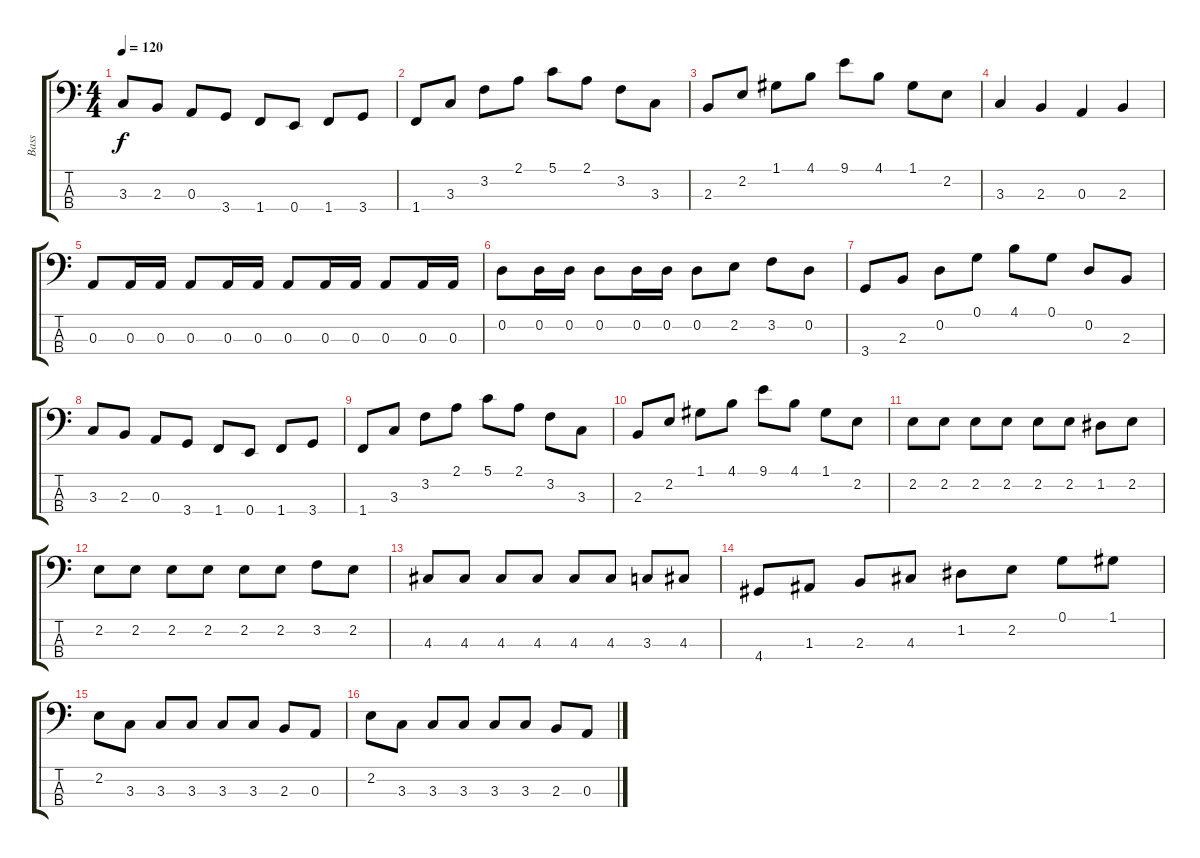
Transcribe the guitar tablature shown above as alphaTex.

\track ("Bass" "Bass") {instrument electricbasspick}
\staff {score tabs}
\tuning (G2 D2 A1 E1) {hide}
\ts (4 4)
\tempo 120
\clef f4
\ks c
3.3.8{dy f} 2.3.8 0.3.8 3.4.8 1.4.8 0.4.8 1.4.8 3.4.8 |
1.4.8 3.3.8 3.2.8 2.1.8 5.1.8 2.1.8 3.2.8 3.3.8 |
2.3.8 2.2.8 1.1.8 4.1.8 9.1.8 4.1.8 1.1.8 2.2.8 |
3.3.4 2.3.4 0.3.4 2.3.4 |
0.3.8 0.3.16 0.3.16 0.3.8 0.3.16 0.3.16 0.3.8 0.3.16 0.3.16 0.3.8 0.3.16 0.3.16 |
0.2.8 0.2.16 0.2.16 0.2.8 0.2.16 0.2.16 0.2.8 2.2.8 3.2.8 0.2.8 |
3.4.8 2.3.8 0.2.8 0.1.8 4.1.8 0.1.8 0.2.8 2.3.8 |
3.3.8 2.3.8 0.3.8 3.4.8 1.4.8 0.4.8 1.4.8 3.4.8 |
1.4.8 3.3.8 3.2.8 2.1.8 5.1.8 2.1.8 3.2.8 3.3.8 |
2.3.8 2.2.8 1.1.8 4.1.8 9.1.8 4.1.8 1.1.8 2.2.8 |
2.2.8 2.2.8 2.2.8 2.2.8 2.2.8 2.2.8 1.2.8 2.2.8 |
2.2.8 2.2.8 2.2.8 2.2.8 2.2.8 2.2.8 3.2.8 2.2.8 |
4.3.8 4.3.8 4.3.8 4.3.8 4.3.8 4.3.8 3.3.8 4.3.8 |
4.4.8 1.3.8 2.3.8 4.3.8 1.2.8 2.2.8 0.1.8 1.1.8 |
2.2.8 3.3.8 3.3.8 3.3.8 3.3.8 3.3.8 2.3.8 0.3.8 |
2.2.8 3.3.8 3.3.8 3.3.8 3.3.8 3.3.8 2.3.8 0.3.8
